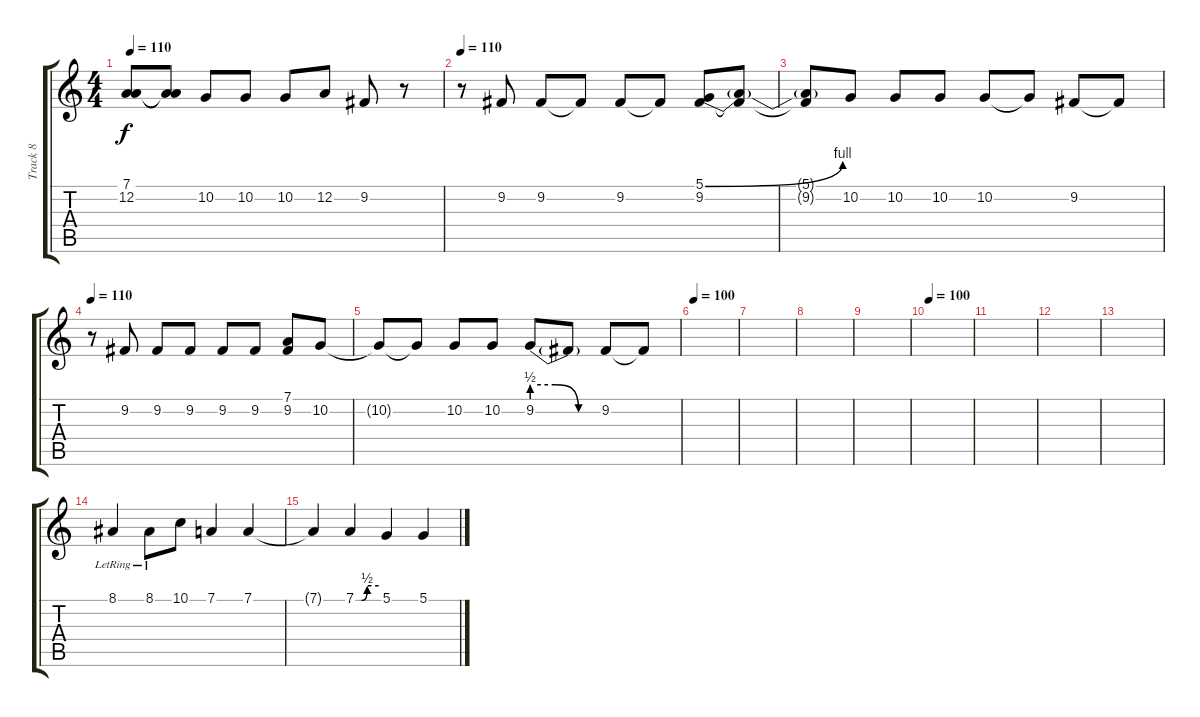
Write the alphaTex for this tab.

\track ("Track 8" "Track 8") {instrument choiraahs}
\staff {score tabs}
\tuning (D4 A3 F3 C3 G2 D2) {hide}
\ts (4 4)
\tempo 110
\clef g2
\ks c
(7.1{t} 12.2{t}).8{dy f} (7.1{t} 12.2{t}).8 10.2.8 10.2.8 10.2.8 12.2.8 9.2.8 r.8 |
\tempo 110
r.8 9.2.8 9.2.8 9.2{t}.8 9.2.8 9.2{t}.8 (5.1{be (bend 0 0 60 4)} 9.2).8 (5.1{t} 9.2{t}).8 |
(5.1{t} 9.2{t}).8 10.2.8 10.2.8 10.2.8 10.2.8 10.2{t}.8 9.2.8 9.2{t}.8 |
\tempo 110
r.8 9.2.8 9.2.8 9.2.8 9.2.8 9.2.8 (7.1 9.2).8 10.2.8 |
10.2{t}.8 10.2{t}.8 10.2.8 10.2.8 9.2{be (custom 0 2 20 2 40 0 60 0)}.8 9.2{t}.8 9.2.8 9.2{t}.8 |
\tempo 100
|
|
|
|
\tempo 100
|
|
|
|
8.1{lr}.4 8.1{lr}.8 10.1.8 7.1.4 7.1.4 |
7.1{t}.4 7.1{be (custom 0 0 15 0 30 2 60 2)}.4 5.1.4 5.1.4
